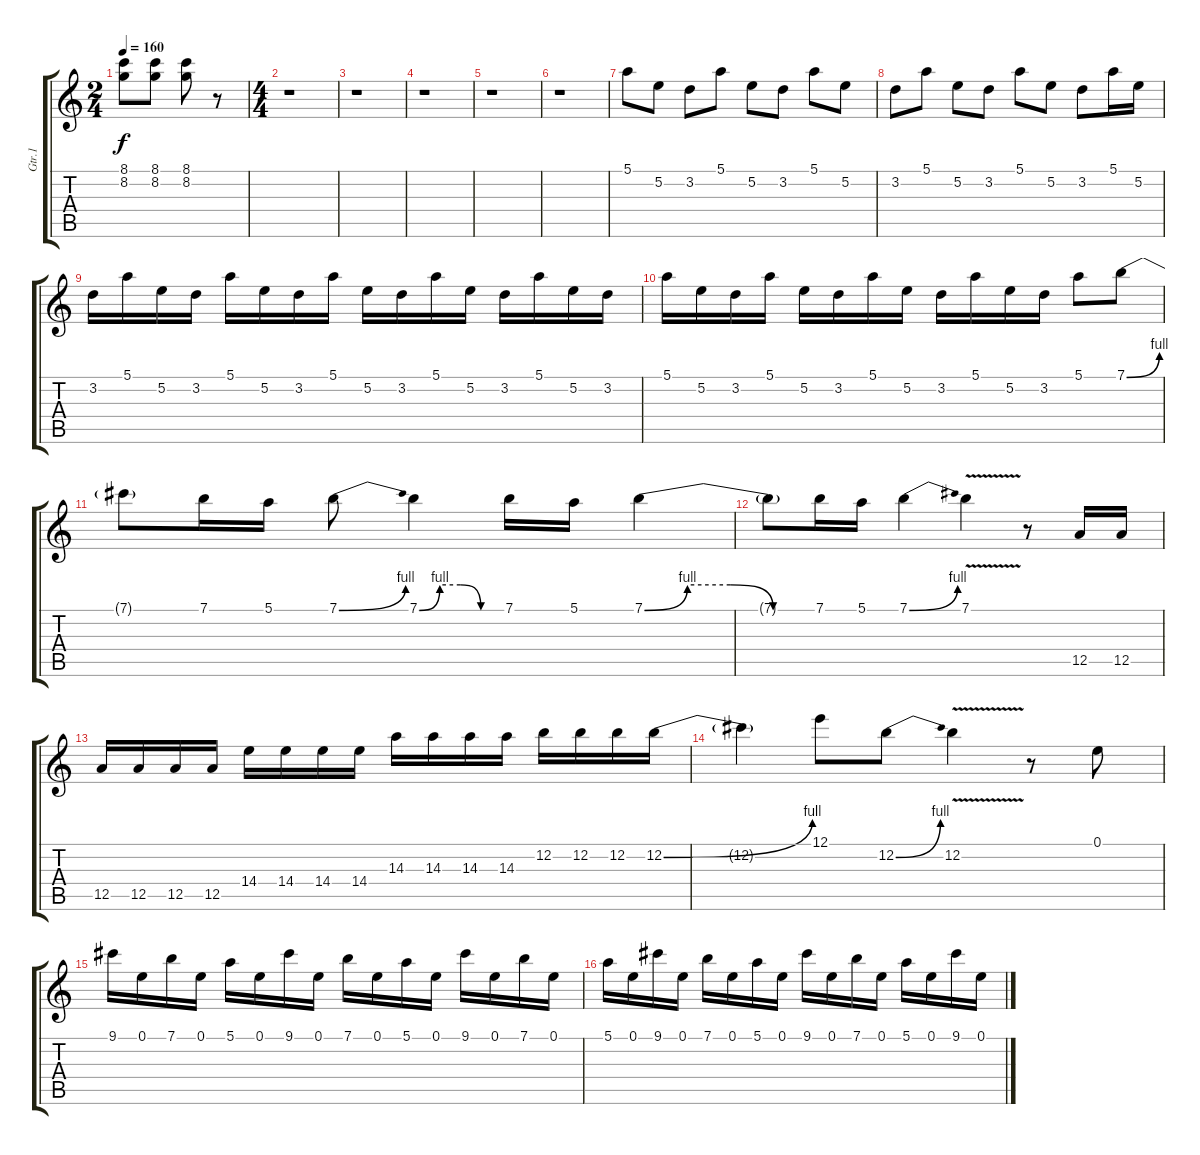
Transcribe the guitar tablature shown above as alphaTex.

\track ("Gtr.1" "Gtr.1") {instrument distortionguitar}
\staff {score tabs}
\tuning (E4 B3 G3 D3 A2 E2) {hide}
\ts (2 4)
\tempo 160
\clef g2
\ks c
(8.1{t} 8.2{t}).8{dy f} (8.1 8.2).8 (8.1 8.2).8 r.8 |
\ts (4 4)
r.1 |
r.1 |
r.1 |
r.1 |
r.1 |
5.1.8 5.2.8 3.2.8 5.1.8 5.2.8 3.2.8 5.1.8 5.2.8 |
3.2.8 5.1.8 5.2.8 3.2.8 5.1.8 5.2.8 3.2.8 5.1.16 5.2.16 |
3.2.16 5.1.16 5.2.16 3.2.16 5.1.16 5.2.16 3.2.16 5.1.16 5.2.16 3.2.16 5.1.16 5.2.16 3.2.16 5.1.16 5.2.16 3.2.16 |
5.1.16 5.2.16 3.2.16 5.1.16 5.2.16 3.2.16 5.1.16 5.2.16 3.2.16 5.1.16 5.2.16 3.2.16 5.1.8 7.1{be (bend 0 0 60 4)}.8 |
7.1{t}.8 7.1.16 5.1.16 7.1{be (bend 0 0 60 4)}.8 7.1{be (custom 0 0 15 4 30 4 45 0 60 0)}.4 7.1.16 5.1.16 7.1{be (custom 0 0 15 4 30 4 45 0 60 0)}.4 |
7.1{t}.8 7.1.16 5.1.16 7.1{be (bend 0 0 60 4)}.4 7.1{v}.4 r.8 12.5.16 12.5.16 |
12.5.16 12.5.16 12.5.16 12.5.16 14.4.16 14.4.16 14.4.16 14.4.16 14.3.16 14.3.16 14.3.16 14.3.16 12.2.16 12.2.16 12.2.16 12.2{be (bend 0 0 60 4)}.16 |
12.2{t}.4 12.1.8 12.2{be (bend 0 0 60 4)}.8 12.2{v}.4 r.8 0.1.8 |
9.1.16 0.1.16 7.1.16 0.1.16 5.1.16 0.1.16 9.1.16 0.1.16 7.1.16 0.1.16 5.1.16 0.1.16 9.1.16 0.1.16 7.1.16 0.1.16 |
5.1.16 0.1.16 9.1.16 0.1.16 7.1.16 0.1.16 5.1.16 0.1.16 9.1.16 0.1.16 7.1.16 0.1.16 5.1.16 0.1.16 9.1.16 0.1.16
